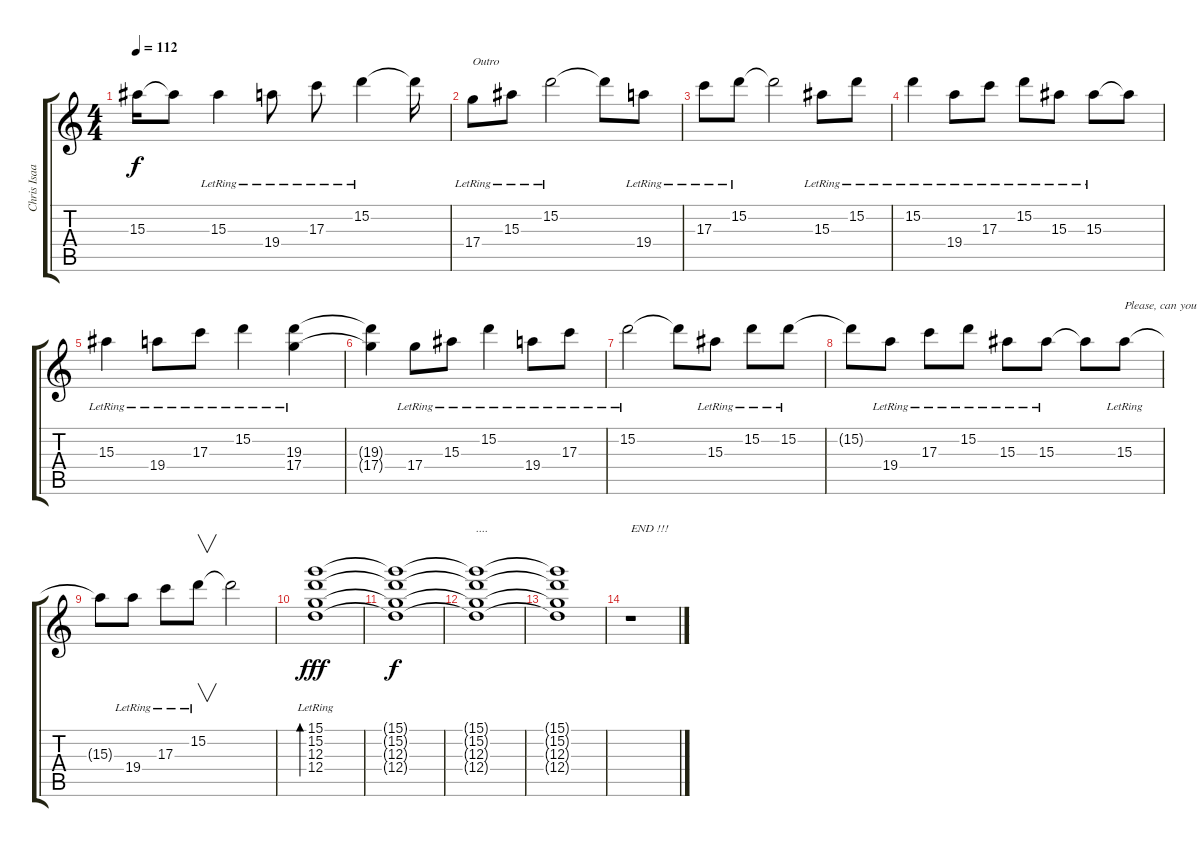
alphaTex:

\track ("Chris Isaak ( clean 6 )" "Chris Isaa") {instrument electricguitarclean}
\staff {score tabs}
\tuning (E4 B3 G3 D3 A2 E2) {hide}
\ts (4 4)
\tempo 112
\clef g2
\ks c
15.3{t}.16{dy f} 15.3{t}.8 15.3{lr}.4 19.4{lr}.8 17.3{lr}.8 15.2{lr}.4 15.2{t}.16 |
17.4{lr}.8{txt "Outro"} 15.3{lr}.8 15.2{lr}.2 15.2{t}.8 19.4{lr}.8 |
17.3{lr}.8 15.2{lr}.8 15.2{t}.2 15.3{lr}.8 15.2{lr}.8 |
15.2{lr}.4 19.4{lr}.8 17.3{lr}.8 15.2{lr}.8 15.3{lr}.8 15.3{lr}.8 15.3{t}.8 |
15.3{lr}.4 19.4{lr}.8 17.3{lr}.8 15.2{lr}.4 (19.3{lr} 17.4{lr}).4 |
(19.3{t} 17.4{t}).4 17.4{lr}.8 15.3{lr}.8 15.2{lr}.4 19.4{lr}.8 17.3{lr}.8 |
15.2{lr}.2 15.2{t}.8 15.3{lr}.8 15.2{lr}.8 15.2{lr}.8 |
15.2{t}.8 19.4{lr}.8 17.3{lr}.8 15.2{lr}.8 15.3{lr}.8 15.3{lr}.8 15.3{t}.8 15.3{lr}.8{txt "Please, can you comment my tab ?? It would be nice"} |
15.3{t}.8 19.4{lr}.8 17.3{lr}.8 15.2{lr}.8{v} 15.2{t}.2 |
(15.1{lr} 15.2{lr} 12.3{lr} 12.4{lr}).1{bd 480 dy fff} |
(15.1{t} 15.2{t} 12.3{t} 12.4{t}).1{dy f} |
(15.1{t} 15.2{t} 12.3{t} 12.4{t}).1{txt "...."} |
(15.1{t} 15.2{t} 12.3{t} 12.4{t}).1 |
r.1{txt "END !!!"}
